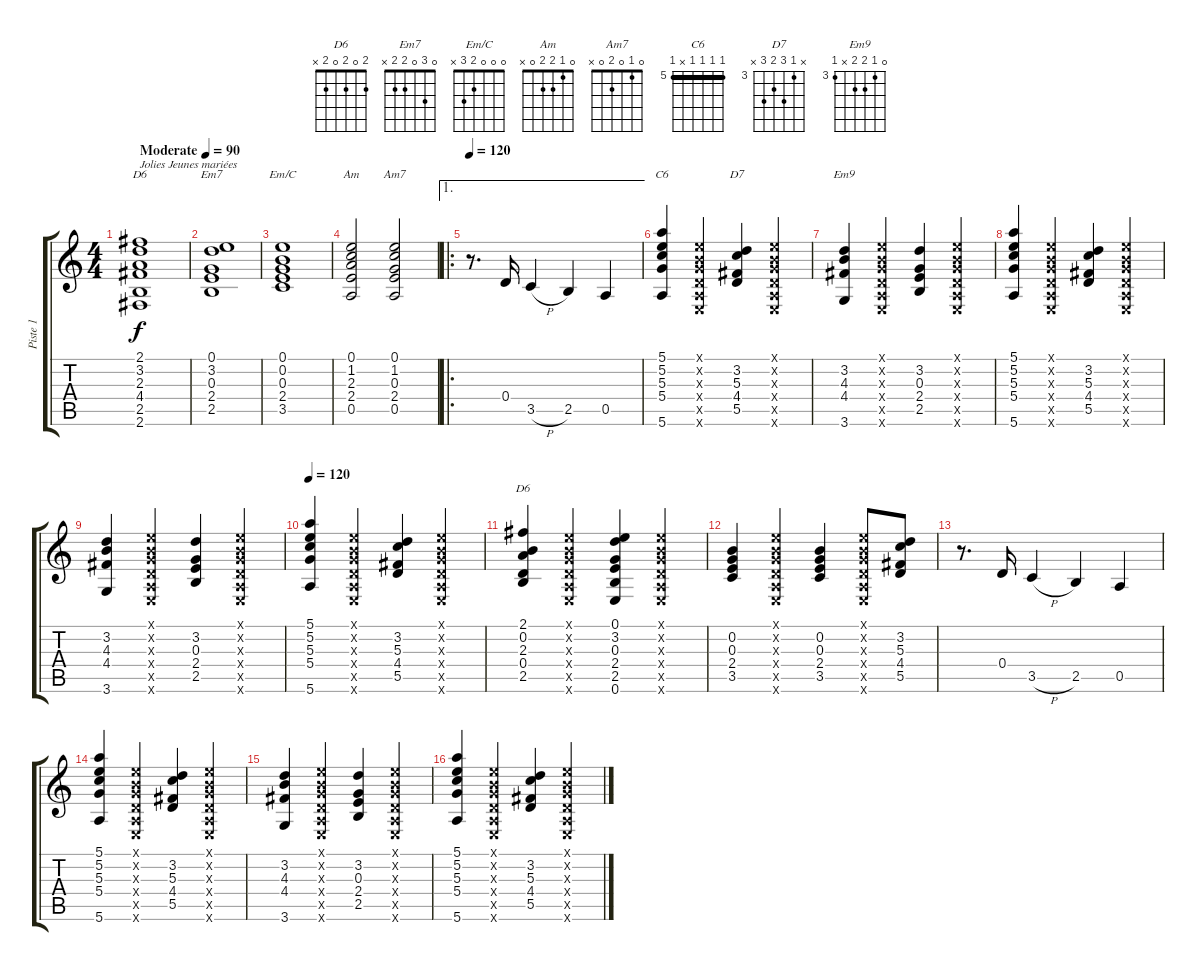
\track ("Piste 1" "Piste 1") {instrument acousticguitarsteel}
\staff {score tabs}
\tuning (E4 B3 G3 D3 A2 E2) {hide}
\chord ("D6" 2 3 2 4 2 2) {barre 2}
\chord ("Em7" 0 3 0 2 2 x)
\chord ("Em/C" 0 0 0 2 3 x)
\chord ("Am" 0 1 2 2 0 x)
\chord ("Am7" 0 1 0 2 0 x)
\chord ("C6" 5 5 5 5 x 5) {firstfret 5 barre 5}
\chord ("D7" x 3 5 4 5 x) {firstfret 3}
\chord ("Em9" 0 3 4 4 x 3) {firstfret 3}
\chord ("D6" 2 0 2 0 2 x)
\ts (4 4)
\tempo (90 "Moderate")
\clef g2
\ks c
(2.1 3.2 2.3 4.4 2.5 2.6).1{ch "D6" txt "Jolies Jeunes mariées" dy f instrument acousticguitarsteel} |
(0.1 3.2 0.3 2.4 2.5).1{ch "Em7"} |
(0.1 0.2 0.3 2.4 3.5).1{ch "Em/C"} |
(0.1 1.2 2.3 2.4 0.5).2{ch "Am"} (0.1 1.2 0.3 2.4 0.5).2{ch "Am7"} |
\ae 1
\ro
\tempo 120
r.8{d} 0.4.16 3.5{h}.4 2.5.4 0.5.4 |
(5.1 5.2 5.3 5.4 5.6).4{ch "C6"} (0.1{x} 0.2{x} 0.3{x} 0.4{x} 0.5{x} 0.6{x}).4 (3.2 5.3 4.4 5.5).4{ch "D7"} (0.1{x} 0.2{x} 0.3{x} 0.4{x} 0.5{x} 0.6{x}).4 |
(3.2 4.3 4.4 3.6).4{ch "Em9"} (0.1{x} 0.2{x} 0.3{x} 0.4{x} 0.5{x} 0.6{x}).4 (3.2 0.3 2.4 2.5).4 (0.1{x} 0.2{x} 0.3{x} 0.4{x} 0.5{x} 0.6{x}).4 |
(5.1 5.2 5.3 5.4 5.6).4 (0.1{x} 0.2{x} 0.3{x} 0.4{x} 0.5{x} 0.6{x}).4 (3.2 5.3 4.4 5.5).4 (0.1{x} 0.2{x} 0.3{x} 0.4{x} 0.5{x} 0.6{x}).4 |
(3.2 4.3 4.4 3.6).4 (0.1{x} 0.2{x} 0.3{x} 0.4{x} 0.5{x} 0.6{x}).4 (3.2 0.3 2.4 2.5).4 (0.1{x} 0.2{x} 0.3{x} 0.4{x} 0.5{x} 0.6{x}).4 |
\tempo 120
(5.1 5.2 5.3 5.4 5.6).4 (0.1{x} 0.2{x} 0.3{x} 0.4{x} 0.5{x} 0.6{x}).4 (3.2 5.3 4.4 5.5).4 (0.1{x} 0.2{x} 0.3{x} 0.4{x} 0.5{x} 0.6{x}).4 |
(2.1 0.2 2.3 0.4 2.5).4{ch "D6"} (0.1{x} 0.2{x} 0.3{x} 0.4{x} 0.5{x} 0.6{x}).4 (0.1 3.2 0.3 2.4 2.5 0.6).4 (0.1{x} 0.2{x} 0.3{x} 0.4{x} 0.5{x} 0.6{x}).4 |
(0.2 0.3 2.4 3.5).4 (0.1{x} 0.2{x} 0.3{x} 0.4{x} 0.5{x} 0.6{x}).4 (0.2 0.3 2.4 3.5).4 (0.1{x} 0.2{x} 0.3{x} 0.4{x} 0.5{x} 0.6{x}).8 (3.2 5.3 4.4 5.5).8 |
r.8{d} 0.4.16 3.5{h}.4 2.5.4 0.5.4 |
(5.1 5.2 5.3 5.4 5.6).4 (0.1{x} 0.2{x} 0.3{x} 0.4{x} 0.5{x} 0.6{x}).4 (3.2 5.3 4.4 5.5).4 (0.1{x} 0.2{x} 0.3{x} 0.4{x} 0.5{x} 0.6{x}).4 |
(3.2 4.3 4.4 3.6).4 (0.1{x} 0.2{x} 0.3{x} 0.4{x} 0.5{x} 0.6{x}).4 (3.2 0.3 2.4 2.5).4 (0.1{x} 0.2{x} 0.3{x} 0.4{x} 0.5{x} 0.6{x}).4 |
(5.1 5.2 5.3 5.4 5.6).4 (0.1{x} 0.2{x} 0.3{x} 0.4{x} 0.5{x} 0.6{x}).4 (3.2 5.3 4.4 5.5).4 (0.1{x} 0.2{x} 0.3{x} 0.4{x} 0.5{x} 0.6{x}).4
